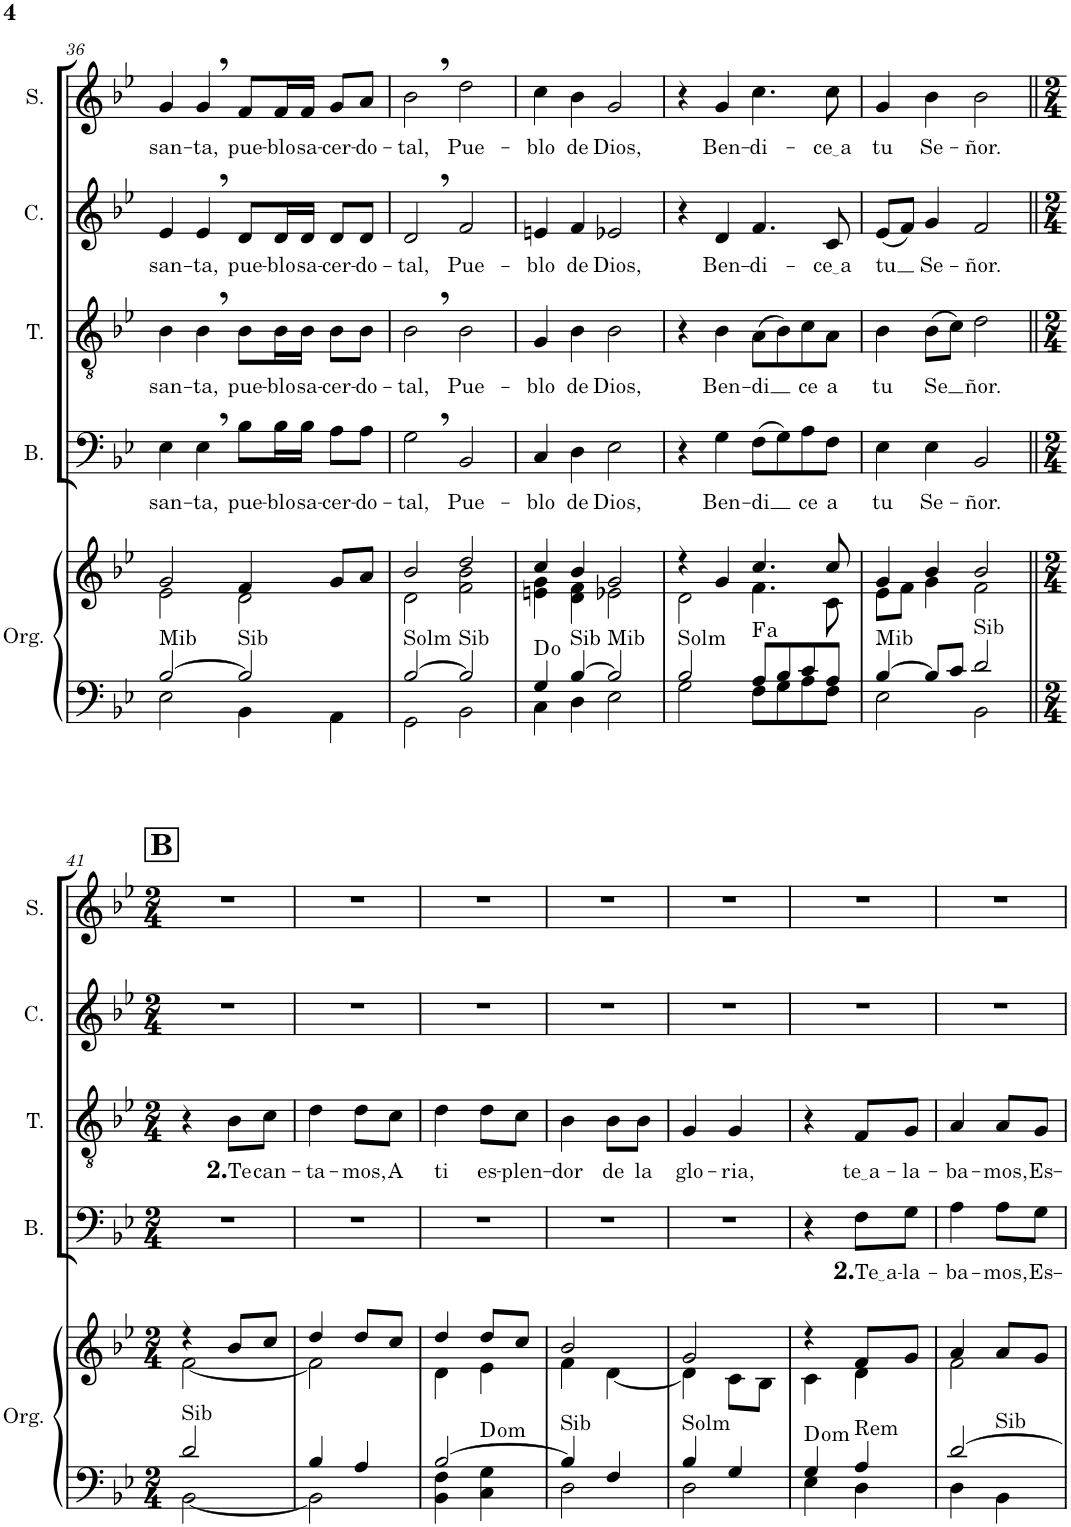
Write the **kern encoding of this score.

**kern	**kern	**harte	**kern	**text	**kern	**text	**kern	**text	**kern	**text
*part5	*part5	*part5	*part4	*part4	*part3	*part3	*part2	*part2	*part1	*part1
*staff6	*staff5	*	*staff4	*staff4	*staff3	*staff3	*staff2	*staff2	*staff1	*staff1
*I"Órgano	*	*	*I"Bajo	*	*I"Tenor	*	*I"Contralto	*	*I"Soprano	*
*	*	*	*I'B.	*	*I'T.	*	*I'C.	*	*I'S.	*
!!LO:PB:g=z
*clefF4	*clefG2	*	*clefF4	*	*clefGv2	*	*clefG2	*	*clefG2	*
*k[b-e-]	*k[b-e-]	*	*k[b-e-]	*	*k[b-e-]	*	*k[b-e-]	*	*k[b-e-]	*
*M4/4	*M4/4	*	*M4/4	*	*M4/4	*	*M4/4	*	*M4/4	*
=36	=36	=36	=36	=36	=36	=36	=36	=36	=36	=36
*^	*^	*	*	*	*	*	*	*	*	*
!	!	!	!	!LO:H:kt=Mib	!	!LO:LY:b	!	!LO:LY:b	!	!LO:LY:b	!	!LO:LY:b
[2B-/	2E-\	2g/	2e-\	N	4E-\	san-	4B-\	san-	4e-/	san-	4g/	san-
!	!	!	!	!	!	!LO:LY:b	!	!LO:LY:b	!	!LO:LY:b	!	!LO:LY:b
.	.	.	.	.	4E-,\	-ta,	4B-,\	-ta,	4e-,/	-ta,	4g,/	-ta,
!	!	!	!	!LO:H:kt=Sib	!	!LO:LY:b	!	!LO:LY:b	!	!LO:LY:b	!	!LO:LY:b
2B-/]	4BB-\	4f/	2d\	N	8B-\L	pue-	8B-\L	pue-	8d/L	pue-	8f/L	pue-
!	!	!	!	!	!	!LO:LY:b	!	!LO:LY:b	!	!LO:LY:b	!	!LO:LY:b
.	.	.	.	.	16B-\L	-blo	16B-\L	-blo	16d/L	-blo	16f/L	-blo
!	!	!	!	!	!	!LO:LY:b	!	!LO:LY:b	!	!LO:LY:b	!	!LO:LY:b
.	.	.	.	.	16B-\JJ	sa-	16B-\JJ	sa-	16d/JJ	sa-	16f/JJ	sa-
!	!	!	!	!	!	!LO:LY:b	!	!LO:LY:b	!	!LO:LY:b	!	!LO:LY:b
.	4AA\	8g/L	.	.	8A\L	-cer-	8B-\L	-cer-	8d/L	-cer-	8g/L	-cer-
!	!	!	!	!	!	!LO:LY:b	!	!LO:LY:b	!	!LO:LY:b	!	!LO:LY:b
.	.	8a/J	.	.	8A\J	-do-	8B-\J	-do-	8d/J	-do-	8a/J	-do-
=37	=37	=37	=37	=37	=37	=37	=37	=37	=37	=37	=37	=37
!	!	!	!	!LO:H:kt=Solm	!	!LO:LY:b	!	!LO:LY:b	!	!LO:LY:b	!	!LO:LY:b
[2B-/	2GG\	2b-/	2d\	N	2G,\	-tal,	2B-,\	-tal,	2d,/	-tal,	2b-,\	-tal,
!	!	!	!	!LO:H:kt=Sib	!	!LO:LY:b	!	!LO:LY:b	!	!LO:LY:b	!	!LO:LY:b
2B-/]	2BB-\	2dd/	2f\ 2b-\	N	2BB-/	Pue-	2B-\	Pue-	2f/	Pue-	2dd\	Pue-
=38	=38	=38	=38	=38	=38	=38	=38	=38	=38	=38	=38	=38
!	!	!	!	!	!	!LO:LY:b	!	!LO:LY:b	!	!LO:LY:b	!	!LO:LY:b
4G/	4C\	4cc/	4en\ 4g\	D:dim	4C/	-blo	4G/	-blo	4en/	-blo	4cc\	-blo
!	!	!	!	!LO:H:kt=Sib	!	!LO:LY:b	!	!LO:LY:b	!	!LO:LY:b	!	!LO:LY:b
[4B-/	4D\	4b-/	4d\ 4f\	N	4D\	de	4B-\	de	4f/	de	4b-\	de
!	!	!	!	!LO:H:kt=Mib	!	!LO:LY:b	!	!LO:LY:b	!	!LO:LY:b	!	!LO:LY:b
2B-/]	2E-\	2g/	2e-X\	N	2E-\	Dios,	2B-\	Dios,	2e-X/	Dios,	2g/	Dios,
=39	=39	=39	=39	=39	=39	=39	=39	=39	=39	=39	=39	=39
!	!	!	!	!LO:H:kt=Solm	!	!	!	!	!	!	!	!
2B-/	2G\	4r	2d\	N	4r	.	4r	.	4r	.	4r	.
!	!	!	!	!	!	!LO:LY:b	!	!LO:LY:b	!	!LO:LY:b	!	!LO:LY:b
.	.	4g/	.	.	4G\	Ben-	4B-\	Ben-	4d/	Ben-	4g/	Ben-
!	!	!	!	!LO:H:kt=a	!	!LO:LY:b	!	!LO:LY:b	!	!LO:LY:b	!	!LO:LY:b
8A/L	8F\L	4.cc/	4.f\	.	(8F\L	-di	(8A\L	-di	4.f/	-di-	4.cc\	-di-
8B-/	8G\	.	.	.	8G\)	.	8B-\)	.	.	.	.	.
!	!	!	!	!	!	!LO:LY:b	!	!LO:LY:b	!	!	!	!
8c/	8A\	.	.	.	8A\	ce	8c\	ce	.	.	.	.
!	!	!	!	!	!	!LO:LY:b	!	!LO:LY:b	!	!LO:LY:b	!	!LO:LY:b
8A/J	8F\J	8cc/	8c\	.	8F\J	a	8A\J	a	8c/	ce a	8cc\	ce a
=40	=40	=40	=40	=40	=40	=40	=40	=40	=40	=40	=40	=40
!	!	!	!	!LO:H:kt=Mib	!	!LO:LY:b	!	!LO:LY:b	!	!LO:LY:b	!	!LO:LY:b
[4B-/	2E-\	4g/	8e-\L	N	4E-\	tu	4B-\	tu	(8e-/L	tu	4g/	tu
.	.	.	8f\J	.	.	.	.	.	8f/J)	.	.	.
!	!	!	!	!	!	!LO:LY:b	!	!LO:LY:b	!	!LO:LY:b	!	!LO:LY:b
8B-/L]	.	4b-/	4g\	.	4E-\	Se-	(8B-\L	Se	4g/	Se-	4b-\	Se-
8c/J	.	.	.	.	.	.	8c\J)	.	.	.	.	.
!	!	!	!	!LO:H:kt=Sib	!	!LO:LY:b	!	!LO:LY:b	!	!LO:LY:b	!	!LO:LY:b
2d/	2BB-\	2b-/	2f\	N	2BB-/	-ñor.	2d\	ñor.	2f/	-ñor.	2b-\	-ñor.
!!LO:LB:g=z
!!LO:REH:place=s1:a:B:cj:fs=14:t=B
=41||	=41||	=41||	=41||	=41||	=41||	=41||	=41||	=41||	=41||	=41||	=41||	=41||
*M2/4	*	*M2/4	*	*	*M2/4	*	*M2/4	*	*M2/4	*	*M2/4	*
!	!	!	!	!LO:H:kt=Sib	!	!	!	!	!	!	!	!
2d/	[2BB-\	4r	[2f\	N	2r	.	4r	.	2r	.	2r	.
!	!	!	!	!	!	!	!	!LO:LY:b	!	!	!	!
.	.	8b-/L	.	.	.	.	8B-\L	2. Te	.	.	.	.
!	!	!	!	!	!	!	!	!LO:LY:b	!	!	!	!
.	.	8cc/J	.	.	.	.	8c\J	can-	.	.	.	.
=42	=42	=42	=42	=42	=42	=42	=42	=42	=42	=42	=42	=42
!	!	!	!	!	!	!	!	!LO:LY:b	!	!	!	!
4B-/	2BB-\]	4dd/	2f\]	.	2r	.	4d\	-ta-	2r	.	2r	.
!	!	!	!	!	!	!	!	!LO:LY:b	!	!	!	!
4A/	.	8dd/L	.	.	.	.	8d\L	-mos,	.	.	.	.
!	!	!	!	!	!	!	!	!LO:LY:b	!	!	!	!
.	.	8cc/J	.	.	.	.	8c\J	A	.	.	.	.
=43	=43	=43	=43	=43	=43	=43	=43	=43	=43	=43	=43	=43
!	!	!	!	!	!	!	!	!LO:LY:b	!	!	!	!
[2B-/	4BB-\ 4F\	4dd/	4d\	.	2r	.	4d\	ti	2r	.	2r	.
!	!	!	!	!	!	!	!	!LO:LY:b	!	!	!	!
.	4C\ 4G\	8dd/L	4e-\	D:dim	.	.	8d\L	es-	.	.	.	.
!	!	!	!	!	!	!	!	!LO:LY:b	!	!	!	!
.	.	8cc/J	.	.	.	.	8c\J	-plen-	.	.	.	.
=44	=44	=44	=44	=44	=44	=44	=44	=44	=44	=44	=44	=44
!	!	!	!	!LO:H:kt=Sib	!	!	!	!LO:LY:b	!	!	!	!
4B-/]	2D\	2b-/	4f\	N	2r	.	4B-\	-dor	2r	.	2r	.
!	!	!	!	!	!	!	!	!LO:LY:b	!	!	!	!
4F/	.	.	[4d\	.	.	.	8B-\L	de	.	.	.	.
!	!	!	!	!	!	!	!	!LO:LY:b	!	!	!	!
.	.	.	.	.	.	.	8B-\J	la	.	.	.	.
=45	=45	=45	=45	=45	=45	=45	=45	=45	=45	=45	=45	=45
!	!	!	!	!LO:H:kt=Solm	!	!	!	!LO:LY:b	!	!	!	!
4B-/	2D\	2g/	4d\]	N	2r	.	4G/	glo-	2r	.	2r	.
!	!	!	!	!	!	!	!	!LO:LY:b	!	!	!	!
4G/	.	.	8c\L	.	.	.	4G/	-ria,	.	.	.	.
.	.	.	8B-\J	.	.	.	.	.	.	.	.	.
=46	=46	=46	=46	=46	=46	=46	=46	=46	=46	=46	=46	=46
4G/	4E-\	4r	4c\	D:dim	4r	.	4r	.	2r	.	2r	.
!	!	!	!	!LO:H:kt=Rem	!	!LO:LY:b	!	!LO:LY:b	!	!	!	!
4A/	4D\	8f/L	4d\	N	8F\L	2. Te a	8F/L	te a	.	.	.	.
!	!	!	!	!	!	!LO:LY:b	!	!LO:LY:b	!	!	!	!
.	.	8g/J	.	.	8G\J	-la-	8G/J	-la-	.	.	.	.
=47	=47	=47	=47	=47	=47	=47	=47	=47	=47	=47	=47	=47
!	!	!	!	!LO:H:kt=Sib	!	!LO:LY:b	!	!LO:LY:b	!	!	!	!
[2d/	4D\	4a/	2f\	N	4A\	-ba-	4A/	-ba-	2r	.	2r	.
!	!	!	!	!	!	!LO:LY:b	!	!LO:LY:b	!	!	!	!
.	4BB-\	8a/L	.	.	8A\L	-mos,	8A/L	-mos,	.	.	.	.
!	!	!	!	!	!	!LO:LY:b	!	!LO:LY:b	!	!	!	!
.	.	8g/J	.	.	8G\J	Es-	8G/J	Es-	.	.	.	.
*v	*v	*	*	*	*	*	*	*	*	*	*	*
*	*v	*v	*	*	*	*	*	*	*	*	*
=	=	=	=	=	=	=	=	=	=	=
*-	*-	*-	*-	*-	*-	*-	*-	*-	*-	*-
